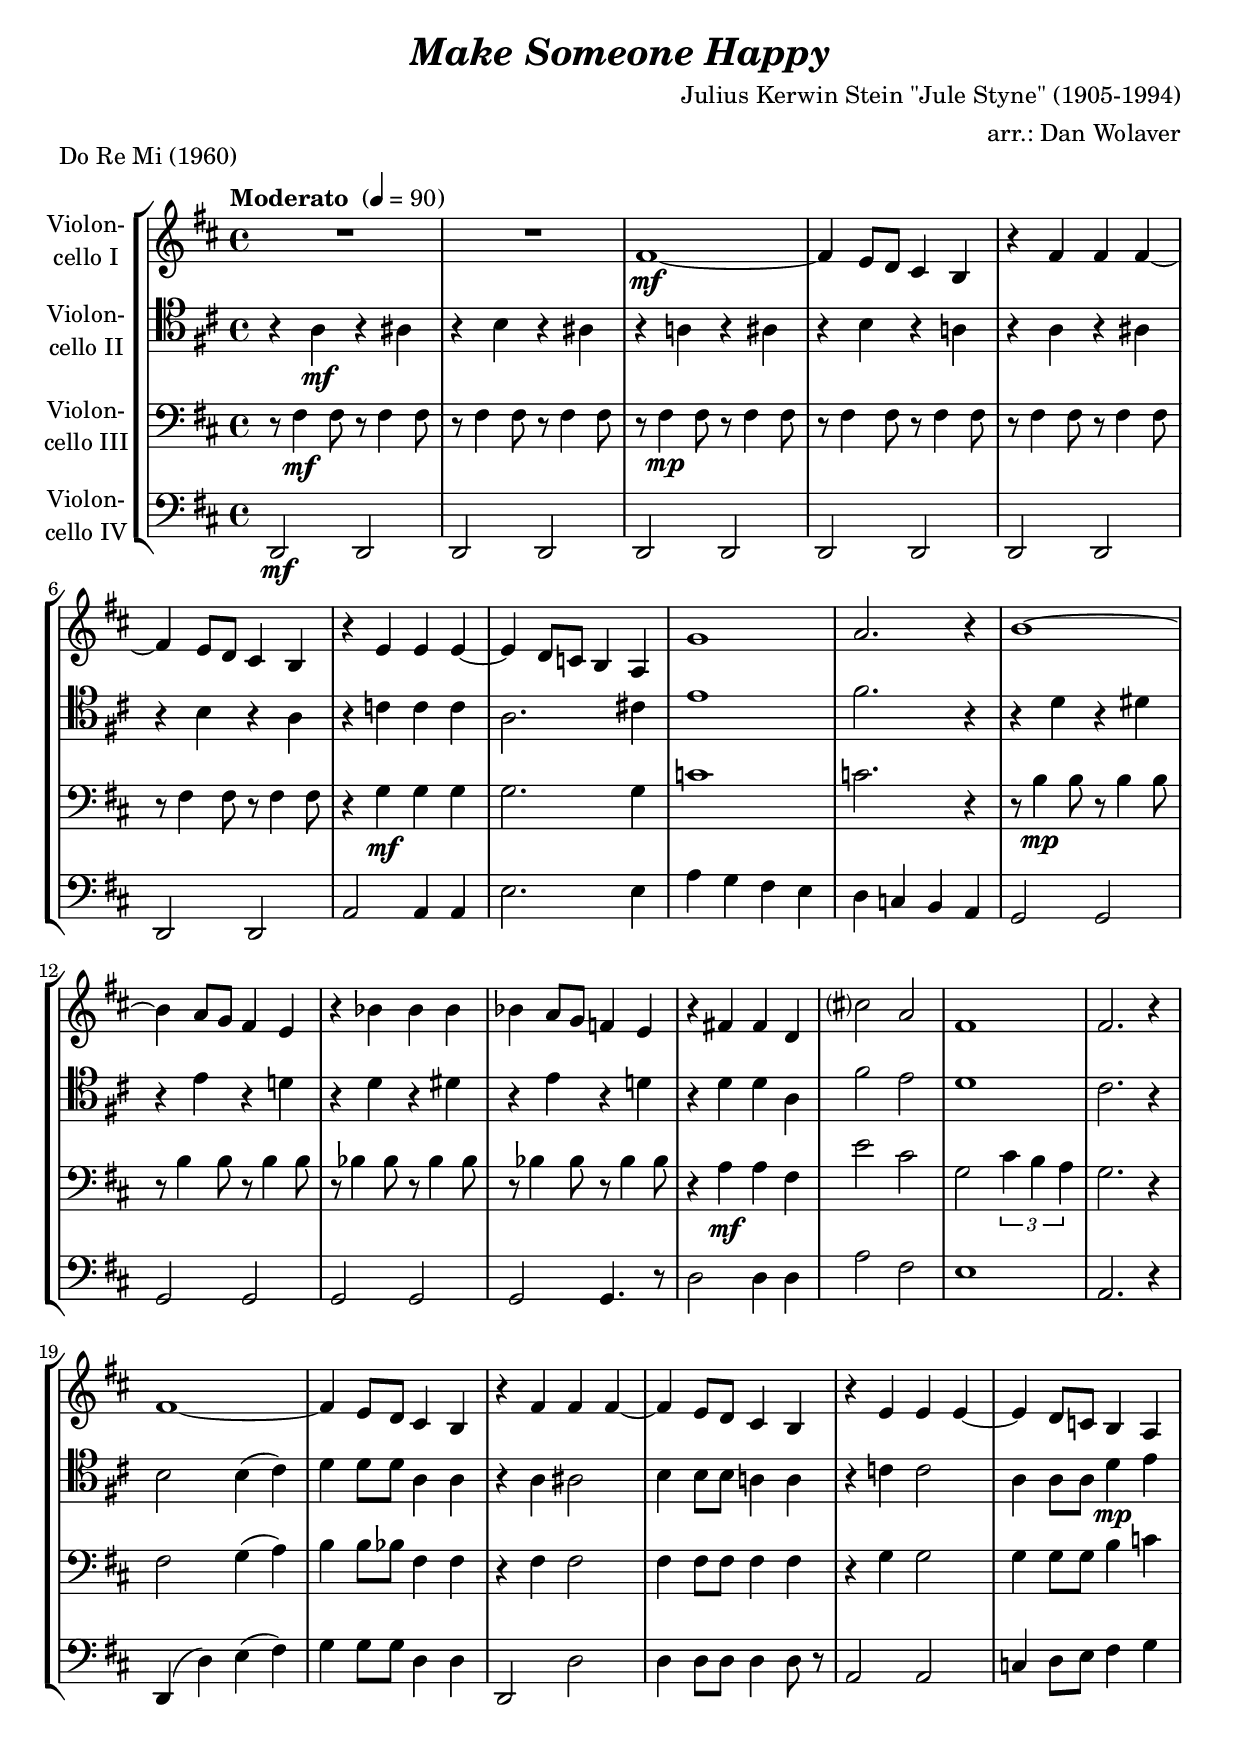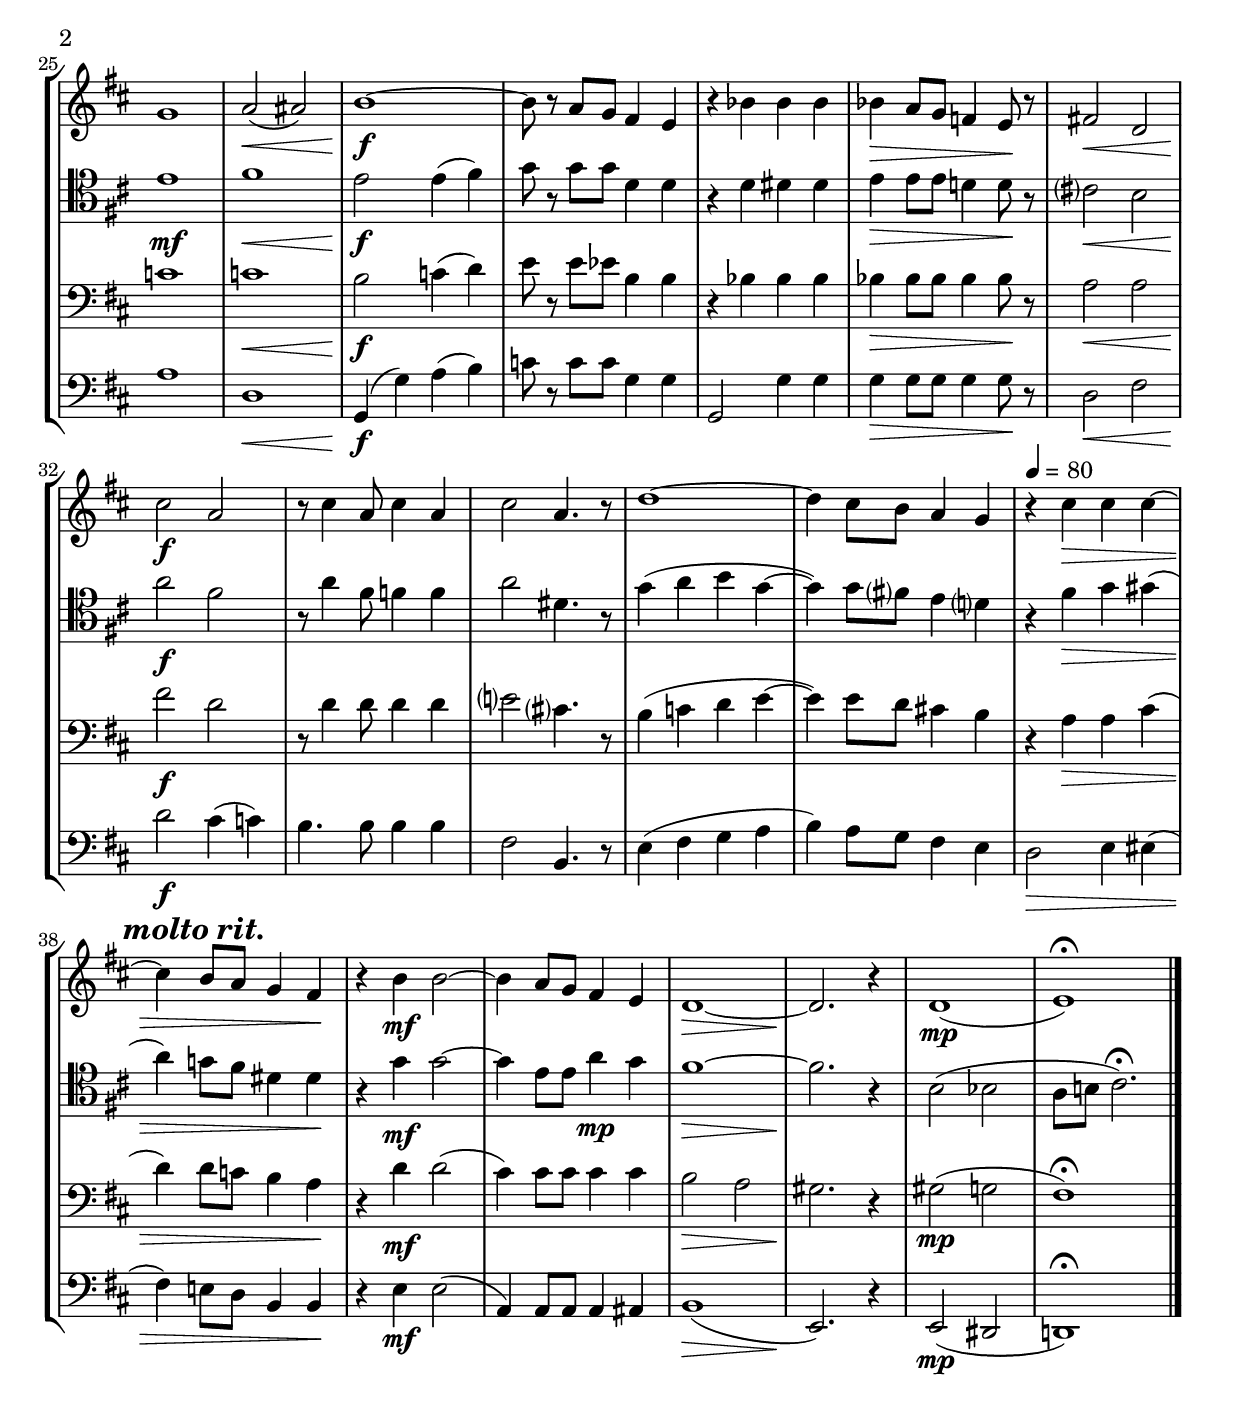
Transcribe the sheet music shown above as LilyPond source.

\version "2.18.2"
\include "deutsch.ly"
  
#(set-global-staff-size 20.8)

\header {
  title        = \markup \bold \italic "Make Someone Happy"
  composer     = "Julius Kerwin Stein \"Jule Styne\" (1905-1994)"
  arranger     = "arr.: Dan Wolaver"
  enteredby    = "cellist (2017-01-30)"
  piece        = "Do Re Mi (1960)"
}

voiceconsts = {
  \key es \major
  \time 4/4
  \clef "bass"
% \numericTimeSignature
  \compressFullBarRests
  % Set default beaming for all staves
%  \set Timing.beamExceptions = #'()
%  \set Timing.baseMoment     = #(ly:make-moment 1 4)
%  \set Timing.beatStructure  = #'(1 1 1)
  \tempo "Moderato " 4=90
}

mifl = "flute"
mist = "string ensemble 1"
%minstr = "accordion"
miba = "bassoon"
%miba = "electric bass (pick)"
%miba = "electric bass (finger)"
%milo = "drawbar organ"
milo = "harpsichord"

mori = \mark \markup \bold \italic "molto rit."

va = \relative c'' {
  \voiceconsts
  \clef "treble"

  R1*2
  g1~\mf
  g4 f8 es d4 c

  r g' g g~
  g f8 es d4 c
  r f f f~
  f es8 des c4 b

  as'1
  b2. r4
  c1~
  c4 b8 as g4 f

  r ces' ces ces
  ces b8 as ges4 f
  r g! g es
  d'?2 b

  g1
  g2. r4
  g1~
  g4 f8 es d4 c
  r g' g g~

  g f8 es d4 c
  r f f f~
  f es8 des c4 b
  as'1
  b2(\< h)

  c1~\!\f
  c8 r b as g4 f
  r ces' ces ces
  ces\> b8 as ges4 f8\! r
  g!2\< es

  d'\!\f b
  r8 d4 b8 d4 b
  d2 b4. r8
  es1~
  es4 d8 c b4 as \tempo 4=80

  r d\> d d~
  d \mori c8 b as4 g\!
  r c\mf c2~
  c4 b8 as g4 f

  es1~\>
  es2.\! r4
  es1(\mp
  f)\fermata \bar "|."
}

vb = \relative c' {
  \voiceconsts
  \clef "tenor"
  
  r4 b\mf r h
  r c r h
  r b! r h
  r c r b!

  r b r h
  r c r b
  r des des des
  b2. d!4

  f1
  g2. r4
  r es r e
  r f r es!

  r4 es r e
  r f r es!
  r es es b
  g'2 f

  es1
  d2. r4
  c2 c4( d)
  es es8 es b4 b
  r b h2

  c4 c8 c b!4 b
  r des des2
  b4 b8 b es4\mp f
  f1\mf
  g\<

  f2\!\f f4( g)
  as8 r as as es4 es
  r es e e
  f\> f8 f es!4 es8\! r
  d?2\< c

  b'\!\f g
  r8 b4 g8 ges4 ges
  b2 e,4. r8
  as4( b c as~
  as) as8 g? f4 es? \tempo 4=80

  r g\> as a(
  b) \mori as!8 g e4 e\!
  r as\mf as2~
  as4 f8 f b4\mp as

  g1~\>
  g2.\! r4
  c,2( ces
  b8 c! d2.)\fermata \bar "|."
}

vc = \relative c' {
  \voiceconsts

  r8 g4\mf g8 r g4 g8
  r g4 g8 r g4 g8
  r g4\mp g8 r g4 g8
  r g4 g8 r g4 g8

  r g4 g8 r g4 g8
  r g4 g8 r g4 g8
  r4 as\mf as as
  as2. as4

  des1
  des2. r4
  r8 c4\mp c8 r c4 c8
  r c4 c8 r c4 c8

  r ces4 ces8 r ces4 ces8
  r ces4 ces8 r ces4 ces8
  r4 b\mf b g
  f'2 d

  as \times 2/3 { d4 c b }
  as2. r4
  g2 as4( b)
  c c8 ces g4 g
  r g g2

  g4 g8 g g4 g
  r as as2
  as4 as8 as c4 des
  des1
  des\<

  c2\!\f des4( es)
  f8 r f fes c4 c
  r ces ces ces
  ces\> ces8 ces ces4 ces8\! r
  b2\< b

  g'\!\f es
  r8 es4 es8 es4 es
  f?2 d?4. r8
  c4( des es f~
  f) f8 es d!4 c \tempo 4=80

  r b\> b d(
  es) \mori es8 des c4 b\!
  r es\mf es2(
  d4) d8 d d4 d

  c2\> b
  a2.\! r4
  a2(\mp as
  g1)\fermata \bar "|."
}

vd = \relative c, {
  \voiceconsts

  es2\mf es
  es es
  es es
  es es

  es es
  es es
  b' b4 b
  f'2. f4

  b as g f es des c b
  as2 as
  as as

  as as
  as as4. r8
  es'2 es4 es
  b'2 g

  f1
  b,2. r4
  es,( es') f( g)
  as as8 as es4 es
  es,2 es'

  es4 es8 es es4 es8 r
  b2 b
  des4 es8 f g4 as
  b1
  es,\<

  as,4(\!\f as') b( c)
  des8 r des des as4 as
  as,2 as'4 as
  as\> as8 as as4 as8\! r
  es2\< g

  es'\!\f d4( des)
  c4. c8 c4 c
  g2 c,4. r8
  f4( g as b
  c) b8 as g4 f \tempo 4=80

  es2\> f4 fis(
  g) \mori f!8 es c4 c\!
  r f\mf f2(
  b,4) b8 b b4 h

  c1(\>
  f,2.)\! r4
  f2(\mp e
  es!1)\fermata \bar "|."
}


music = \new StaffGroup <<

  \new Staff {
    \set Staff.midiInstrument = \mist
    \set Staff.instrumentName = \markup \center-column { "Violon-" "cello I" }
    \transpose es d { \va }
  }

  \new Staff {
    \set Staff.midiInstrument = \mist
    \set Staff.instrumentName = \markup \center-column { "Violon-" "cello II" }
    \transpose es d { \vb }
  }

  \new Staff {
    \set Staff.midiInstrument = \miba
    \set Staff.instrumentName = \markup \center-column { "Violon-" "cello III" }
    \transpose es d { \vc }
  }

  \new Staff {
    \set Staff.midiInstrument = \miba
    \set Staff.instrumentName = \markup \center-column { "Violon-" "cello IV" }
    \transpose es d { \vd }
  }
>>

\book {
  \score {
    \music
    \layout {}
  }

  \score {
    \unfoldRepeats \music

    \midi {
      \context {
        \Score
      }
    }
  }
}
